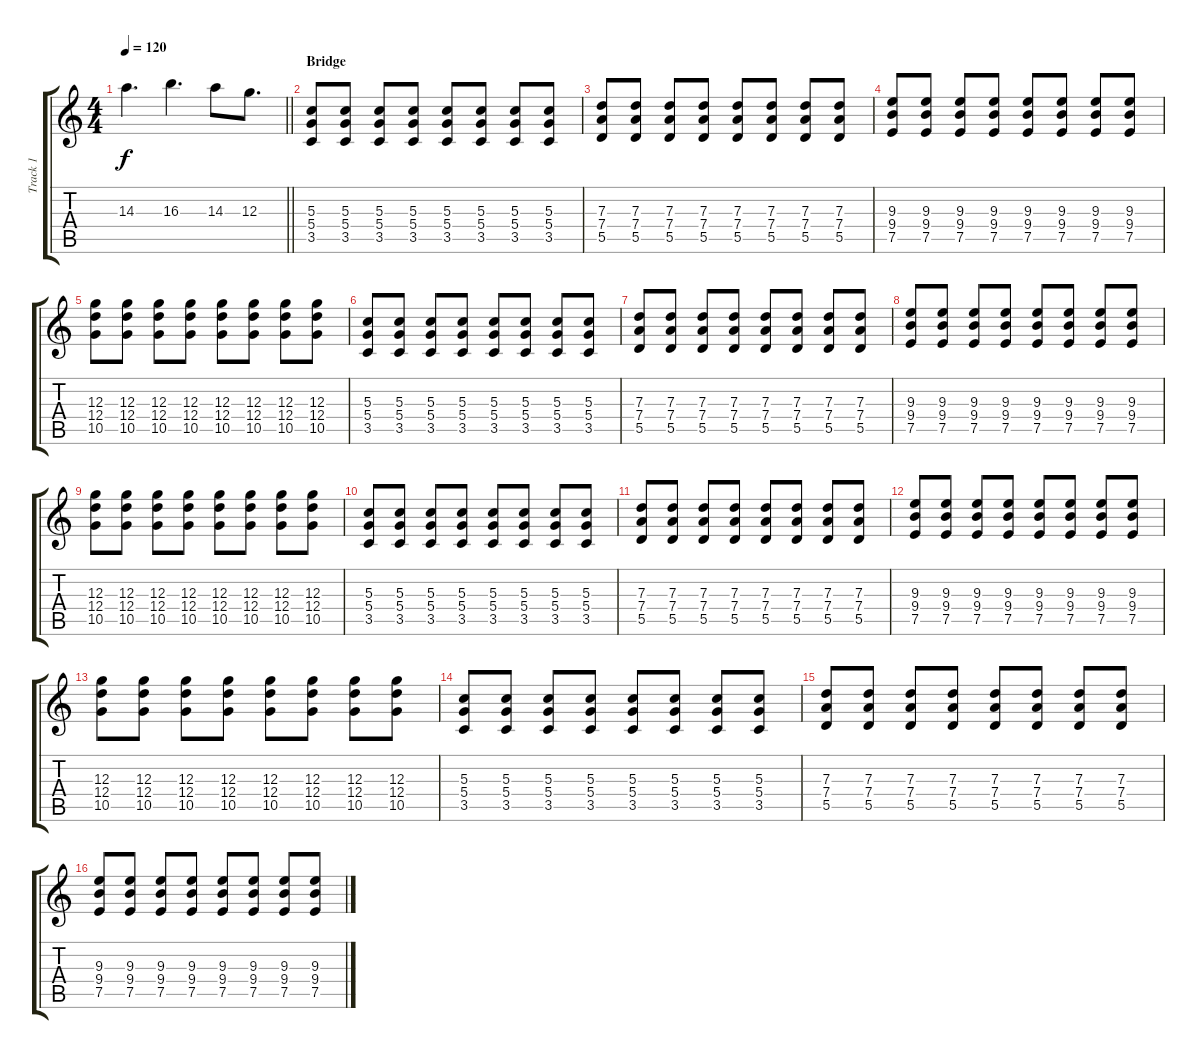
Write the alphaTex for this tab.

\track ("Track 1" "Track 1") {instrument electricguitarclean}
\staff {score tabs}
\tuning (E4 B3 G3 D3 A2 E2) {hide}
\ts (4 4)
\tempo 120
\clef g2
\barLineRight lightlight
\ks c
14.3.4{d dy f} 16.3.4{d} 14.3.8 12.3.8{d} |
\section ("" "Bridge")
(5.3 5.4 3.5).8 (5.3 5.4 3.5).8 (5.3 5.4 3.5).8 (5.3 5.4 3.5).8 (5.3 5.4 3.5).8 (5.3 5.4 3.5).8 (5.3 5.4 3.5).8 (5.3 5.4 3.5).8 |
(7.3 7.4 5.5).8 (7.3 7.4 5.5).8 (7.3 7.4 5.5).8 (7.3 7.4 5.5).8 (7.3 7.4 5.5).8 (7.3 7.4 5.5).8 (7.3 7.4 5.5).8 (7.3 7.4 5.5).8 |
(9.3 9.4 7.5).8 (9.3 9.4 7.5).8 (9.3 9.4 7.5).8 (9.3 9.4 7.5).8 (9.3 9.4 7.5).8 (9.3 9.4 7.5).8 (9.3 9.4 7.5).8 (9.3 9.4 7.5).8 |
(12.3 12.4 10.5).8 (12.3 12.4 10.5).8 (12.3 12.4 10.5).8 (12.3 12.4 10.5).8 (12.3 12.4 10.5).8 (12.3 12.4 10.5).8 (12.3 12.4 10.5).8 (12.3 12.4 10.5).8 |
(5.3 5.4 3.5).8 (5.3 5.4 3.5).8 (5.3 5.4 3.5).8 (5.3 5.4 3.5).8 (5.3 5.4 3.5).8 (5.3 5.4 3.5).8 (5.3 5.4 3.5).8 (5.3 5.4 3.5).8 |
(7.3 7.4 5.5).8 (7.3 7.4 5.5).8 (7.3 7.4 5.5).8 (7.3 7.4 5.5).8 (7.3 7.4 5.5).8 (7.3 7.4 5.5).8 (7.3 7.4 5.5).8 (7.3 7.4 5.5).8 |
(9.3 9.4 7.5).8 (9.3 9.4 7.5).8 (9.3 9.4 7.5).8 (9.3 9.4 7.5).8 (9.3 9.4 7.5).8 (9.3 9.4 7.5).8 (9.3 9.4 7.5).8 (9.3 9.4 7.5).8 |
(12.3 12.4 10.5).8 (12.3 12.4 10.5).8 (12.3 12.4 10.5).8 (12.3 12.4 10.5).8 (12.3 12.4 10.5).8 (12.3 12.4 10.5).8 (12.3 12.4 10.5).8 (12.3 12.4 10.5).8 |
(5.3 5.4 3.5).8 (5.3 5.4 3.5).8 (5.3 5.4 3.5).8 (5.3 5.4 3.5).8 (5.3 5.4 3.5).8 (5.3 5.4 3.5).8 (5.3 5.4 3.5).8 (5.3 5.4 3.5).8 |
(7.3 7.4 5.5).8 (7.3 7.4 5.5).8 (7.3 7.4 5.5).8 (7.3 7.4 5.5).8 (7.3 7.4 5.5).8 (7.3 7.4 5.5).8 (7.3 7.4 5.5).8 (7.3 7.4 5.5).8 |
(9.3 9.4 7.5).8 (9.3 9.4 7.5).8 (9.3 9.4 7.5).8 (9.3 9.4 7.5).8 (9.3 9.4 7.5).8 (9.3 9.4 7.5).8 (9.3 9.4 7.5).8 (9.3 9.4 7.5).8 |
(12.3 12.4 10.5).8 (12.3 12.4 10.5).8 (12.3 12.4 10.5).8 (12.3 12.4 10.5).8 (12.3 12.4 10.5).8 (12.3 12.4 10.5).8 (12.3 12.4 10.5).8 (12.3 12.4 10.5).8 |
(5.3 5.4 3.5).8 (5.3 5.4 3.5).8 (5.3 5.4 3.5).8 (5.3 5.4 3.5).8 (5.3 5.4 3.5).8 (5.3 5.4 3.5).8 (5.3 5.4 3.5).8 (5.3 5.4 3.5).8 |
(7.3 7.4 5.5).8 (7.3 7.4 5.5).8 (7.3 7.4 5.5).8 (7.3 7.4 5.5).8 (7.3 7.4 5.5).8 (7.3 7.4 5.5).8 (7.3 7.4 5.5).8 (7.3 7.4 5.5).8 |
(9.3 9.4 7.5).8 (9.3 9.4 7.5).8 (9.3 9.4 7.5).8 (9.3 9.4 7.5).8 (9.3 9.4 7.5).8 (9.3 9.4 7.5).8 (9.3 9.4 7.5).8 (9.3 9.4 7.5).8
